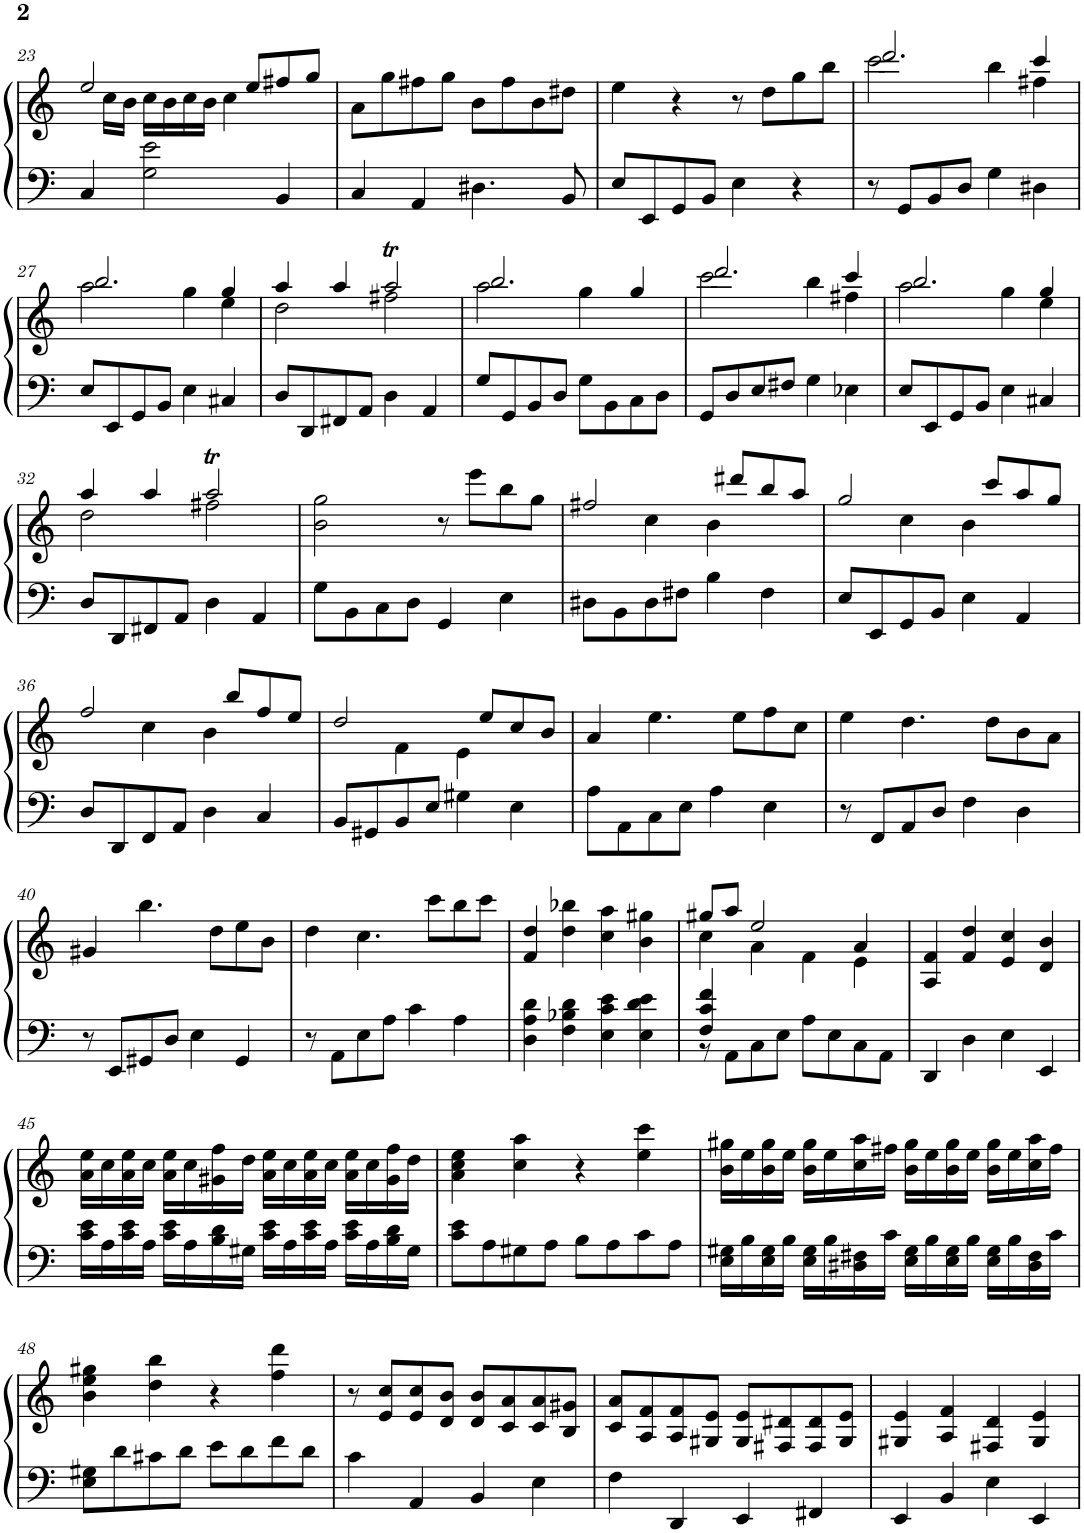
**kern	**kern
*part1	*part1
*staff2	*staff1
*I"Piano	*
*I'Pno.	*
!!LO:PB:g=z
*clefF4	*clefG2
*k[]	*k[]
*M4/4	*M4/4
=23	=23
*	*^
4C/	2ee/	8ryy
.	.	16cc\LL
.	.	16b\JJ
2G\ 2e\	.	16cc\LL
.	.	16b\
.	.	16cc\
.	.	16b\JJ
.	8ryy	4cc\
.	8ee/L	.
4BB/	8ff#X/	4ryy
.	8gg/J	.
*	*v	*v
=24	=24
4C/	8a\L
.	8gg\
4AA/	8ff#X\
.	8gg\J
4.D#X\	8b\L
.	8ff#\
.	8b\
8BB/	8dd#X\J
=25	=25
8E/L	4ee\
8EE/	.
8GG/	4r
8BB/J	.
4E\	8r
.	8dd\L
4r	8gg\
.	8bb\J
=26	=26
*	*^
8r	2.ddd/	2ccc\
8GG/L	.	.
8BB/	.	.
8D/J	.	.
4G\	.	4bb\
4D#X\	4ccc/	4ff#X\
!!LO:LB:g=z	!!
=27	=27	=27
8E/L	2.bb/	2aa\
8EE/	.	.
8GG/	.	.
8BB/J	.	.
4E\	.	4gg\
4C#X/	4gg/	4ee\
=28	=28	=28
8D/L	4aa/	2dd\
8DD/	.	.
8FF#X/	4aa/	.
8AA/J	.	.
4D\	2aaT/	2ff#X\
4AA/	.	.
=29	=29	=29
8G/L	2.bb/	2aa\
8GG/	.	.
8BB/	.	.
8D/J	.	.
8G\L	.	4gg\
8BB\	.	.
8C\	4gg/	4ryy
8D\J	.	.
=30	=30	=30
8GG/L	2.ddd/	2ccc\
8D/	.	.
8E/	.	.
8F#X/J	.	.
4G\	.	4bb\
4E-X\	4ccc/	4ff#X\
=31	=31	=31
8E/L	2.bb/	2aa\
8EE/	.	.
8GG/	.	.
8BB/J	.	.
4E\	.	4gg\
4C#X/	4gg/	4ee\
!!LO:LB:g=z	!!
=32	=32	=32
8D/L	4aa/	2dd\
8DD/	.	.
8FF#X/	4aa/	.
8AA/J	.	.
4D\	2aaT/	2ff#X\
4AA/	.	.
*	*v	*v
=33	=33
8G\L	2b\ 2gg\
8BB\	.
8C\	.
8D\J	.
4GG/	8r
.	8eee\L
4E\	8bb\
.	8gg\J
=34	=34
*	*^
8D#X\L	2ff#X/	4ryy
8BB\	.	.
8D#\	.	4cc\
8F#X\J	.	.
4B\	8ryy	4b\
.	8ddd#X/L	.
4F#\	8bb/	4ryy
.	8aa/J	.
=35	=35	=35
8E/L	2gg/	4ryy
8EE/	.	.
8GG/	.	4cc\
8BB/J	.	.
4E\	8ryy	4b\
.	8ccc/L	.
4AA/	8aa/	4ryy
.	8gg/J	.
!!LO:LB:g=z	!!
=36	=36	=36
8D/L	2ff/	4ryy
8DD/	.	.
8FF/	.	4cc\
8AA/J	.	.
4D\	8ryy	4b\
.	8bb/L	.
4C/	8ff/	4ryy
.	8ee/J	.
=37	=37	=37
8BB/L	2dd/	4ryy
8GG#X/	.	.
8BB/	.	4f\
8E/J	.	.
4G#X\	8ryy	4e\
.	8ee/L	.
4E\	8cc/	4ryy
.	8b/J	.
*	*v	*v
=38	=38
8A\L	4a/
8AA\	.
8C\	4.ee\
8E\J	.
4A\	.
.	8ee\L
4E\	8ff\
.	8cc\J
=39	=39
8r	4ee\
8FF/L	.
8AA/	4.dd\
8D/J	.
4F\	.
.	8dd\L
4D\	8b\
.	8a\J
!!LO:LB:g=z
=40	=40
8r	4g#X/
8EE/L	.
8GG#X/	4.bb\
8D/J	.
4E\	.
.	8dd\L
4GG#/	8ee\
.	8b\J
=41	=41
8r	4dd\
8AA\L	.
8E\	4.cc\
8A\J	.
4c\	.
.	8ccc\L
4A\	8bb\
.	8ccc\J
=42	=42
4D\ 4A\ 4d\	4f/ 4dd/
4F\ 4B-X\ 4d\	4dd\ 4bb-X\
4E\ 4c\ 4e\	4cc\ 4aa\
4E\ 4d\ 4e\	4b\ 4gg#X\
=43	=43
*^	*^
4F/ 4c/ 4f/	8r	8gg#X/L	4cc\
.	8AA\L	8aa/J	.
4ryy	8C\	2ee/	4a\
.	8E\J	.	.
2ryy	8A\L	.	4f\
.	8E\	.	.
.	8C\	4a/	4e\
.	8AA\J	.	.
*v	*v	*	*
*	*v	*v
=44	=44
4DD/	4A/ 4f/
4D\	4f/ 4dd/
4E\	4e/ 4cc/
4EE/	4d/ 4b/
!!LO:LB:g=z
=45	=45
16c\ 16e\LL	16a\ 16ee\LL
16A\	16cc\
16c\ 16e\	16a\ 16ee\
16A\JJ	16cc\JJ
16c\ 16e\LL	16a\ 16ee\LL
16A\	16cc\
16B\ 16d\	16g#X\ 16ff\
16G#X\JJ	16dd\JJ
16c\ 16e\LL	16a\ 16ee\LL
16A\	16cc\
16c\ 16e\	16a\ 16ee\
16A\JJ	16cc\JJ
16c\ 16e\LL	16a\ 16ee\LL
16A\	16cc\
16B\ 16d\	16g#\ 16ff\
16G#\JJ	16dd\JJ
=46	=46
8c\ 8e\L	4a\ 4cc\ 4ee\
8A\	.
8G#X\	4cc\ 4aa\
8A\J	.
8B\L	4r
8A\	.
8c\	4ee\ 4ccc\
8A\J	.
=47	=47
16E\ 16G#X\LL	16b\ 16gg#X\LL
16B\	16ee\
16E\ 16G#\	16b\ 16gg#\
16B\JJ	16ee\JJ
16E\ 16G#\LL	16b\ 16gg#\LL
16B\	16ee\
16D#X\ 16F#X\	16cc\ 16aa\
16c\JJ	16ff#X\JJ
16E\ 16G#\LL	16b\ 16gg#\LL
16B\	16ee\
16E\ 16G#\	16b\ 16gg#\
16B\JJ	16ee\JJ
16E\ 16G#\LL	16b\ 16gg#\LL
16B\	16ee\
16D#\ 16F#\	16cc\ 16aa\
16c\JJ	16ff#\JJ
!!LO:LB:g=z
=48	=48
8E\ 8G#X\L	4b\ 4ee\ 4gg#X\
8d\	.
8c#X\	4dd\ 4bb\
8d\J	.
8e\L	4r
8d\	.
8f\	4ff\ 4ddd\
8d\J	.
=49	=49
4c\	8r
.	8e/ 8cc/L
4AA/	8e/ 8cc/
.	8d/ 8b/J
4BB/	8d/ 8b/L
.	8c/ 8a/
4E\	8c/ 8a/
.	8B/ 8g#X/J
=50	=50
4F\	8c/ 8a/L
.	8A/ 8f/
4DD/	8A/ 8f/
.	8G#X/ 8e/J
4EE/	8G#/ 8e/L
.	8F#X/ 8d#X/
4FF#X/	8F#/ 8d#/
.	8G#/ 8e/J
=51	=51
4EE/	4G#X/ 4e/
4BB/	4A/ 4f/
4E\	4F#X/ 4d/
4EE/	4G#/ 4e/
=	=
*-	*-
